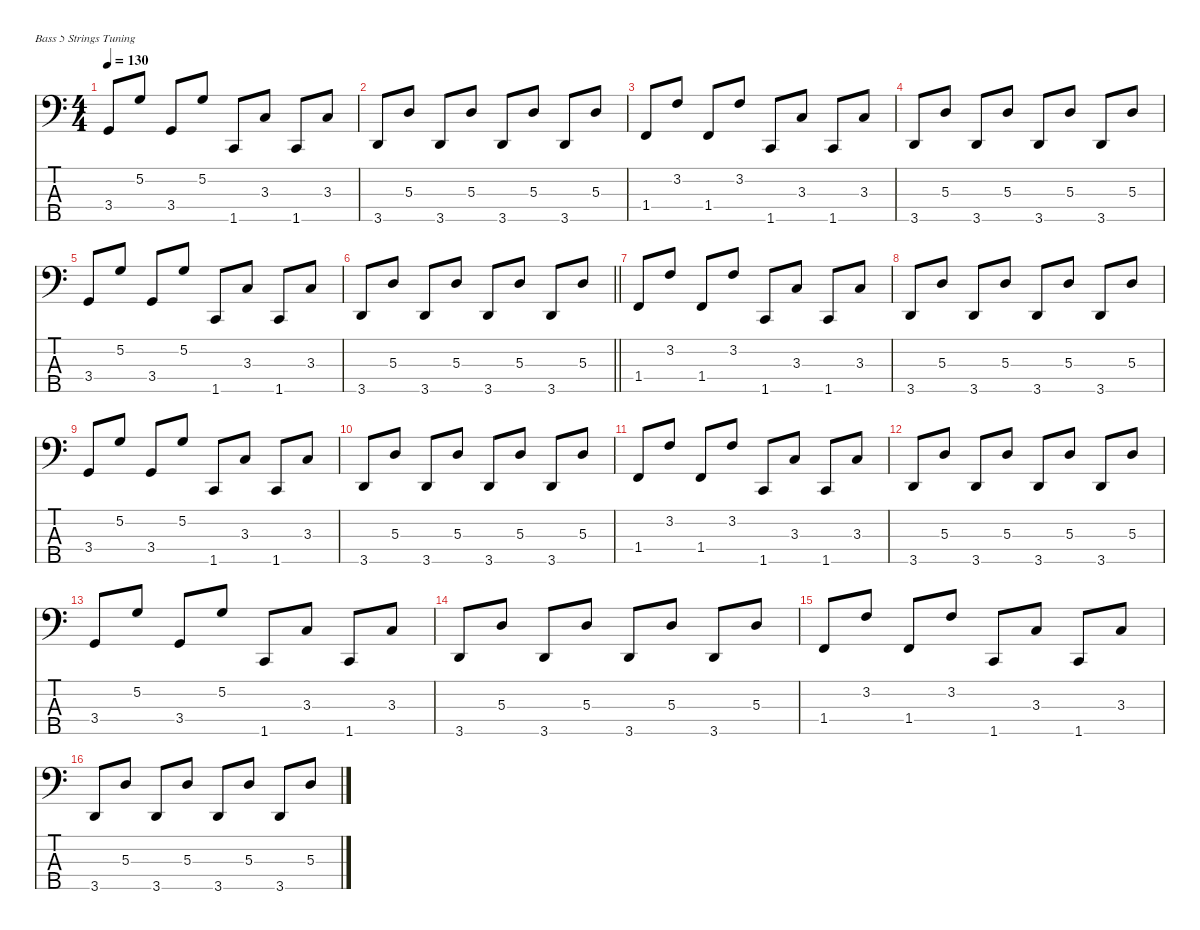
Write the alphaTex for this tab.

\defaultSystemsLayout 4
\hideDynamics
\bracketExtendMode nobrackets
\singleTrackTrackNamePolicy hidden
\multiTrackTrackNamePolicy hidden
\otherSystemsTrackNameOrientation horizontal
\track ("Synth bass" "synth.bs.") {defaultSystemsLayout 4 instrument synthbass1}
\staff {score tabs}
\tuning (G2 D2 A1 E1 B0)
\ts (4 4)
\tempo 130
\clef f4
\ks c
3.4.8{dy f beam Up} 5.2.8{beam Up} 3.4.8{beam Up} 5.2.8{beam Up} 1.5.8{beam Up} 3.3.8{beam Up} 1.5.8{beam Up} 3.3.8{beam Up} |
3.5.8{beam Up} 5.3.8{beam Up} 3.5.8{beam Up} 5.3.8{beam Up} 3.5.8{beam Up} 5.3.8{beam Up} 3.5.8{beam Up} 5.3.8{beam Up} |
1.4.8{beam Up} 3.2.8{beam Up} 1.4.8{beam Up} 3.2.8{beam Up} 1.5.8{beam Up} 3.3.8{beam Up} 1.5.8{beam Up} 3.3.8{beam Up} |
3.5.8{beam Up} 5.3.8{beam Up} 3.5.8{beam Up} 5.3.8{beam Up} 3.5.8{beam Up} 5.3.8{beam Up} 3.5.8{beam Up} 5.3.8{beam Up} |
3.4.8{beam Up} 5.2.8{beam Up} 3.4.8{beam Up} 5.2.8{beam Up} 1.5.8{beam Up} 3.3.8{beam Up} 1.5.8{beam Up} 3.3.8{beam Up} |
\barLineRight lightlight
3.5.8{beam Up} 5.3.8{beam Up} 3.5.8{beam Up} 5.3.8{beam Up} 3.5.8{beam Up} 5.3.8{beam Up} 3.5.8{beam Up} 5.3.8{beam Up} |
1.4.8{beam Up} 3.2.8{beam Up} 1.4.8{beam Up} 3.2.8{beam Up} 1.5.8{beam Up} 3.3.8{beam Up} 1.5.8{beam Up} 3.3.8{beam Up} |
3.5.8{beam Up} 5.3.8{beam Up} 3.5.8{beam Up} 5.3.8{beam Up} 3.5.8{beam Up} 5.3.8{beam Up} 3.5.8{beam Up} 5.3.8{beam Up} |
3.4.8{beam Up} 5.2.8{beam Up} 3.4.8{beam Up} 5.2.8{beam Up} 1.5.8{beam Up} 3.3.8{beam Up} 1.5.8{beam Up} 3.3.8{beam Up} |
3.5.8{beam Up} 5.3.8{beam Up} 3.5.8{beam Up} 5.3.8{beam Up} 3.5.8{beam Up} 5.3.8{beam Up} 3.5.8{beam Up} 5.3.8{beam Up} |
1.4.8{beam Up} 3.2.8{beam Up} 1.4.8{beam Up} 3.2.8{beam Up} 1.5.8{beam Up} 3.3.8{beam Up} 1.5.8{beam Up} 3.3.8{beam Up} |
3.5.8{beam Up} 5.3.8{beam Up} 3.5.8{beam Up} 5.3.8{beam Up} 3.5.8{beam Up} 5.3.8{beam Up} 3.5.8{beam Up} 5.3.8{beam Up} |
3.4.8{beam Up} 5.2.8{beam Up} 3.4.8{beam Up} 5.2.8{beam Up} 1.5.8{beam Up} 3.3.8{beam Up} 1.5.8{beam Up} 3.3.8{beam Up} |
3.5.8{beam Up} 5.3.8{beam Up} 3.5.8{beam Up} 5.3.8{beam Up} 3.5.8{beam Up} 5.3.8{beam Up} 3.5.8{beam Up} 5.3.8{beam Up} |
1.4.8{beam Up} 3.2.8{beam Up} 1.4.8{beam Up} 3.2.8{beam Up} 1.5.8{beam Up} 3.3.8{beam Up} 1.5.8{beam Up} 3.3.8{beam Up} |
3.5.8{beam Up} 5.3.8{beam Up} 3.5.8{beam Up} 5.3.8{beam Up} 3.5.8{beam Up} 5.3.8{beam Up} 3.5.8{beam Up} 5.3.8{beam Up}
